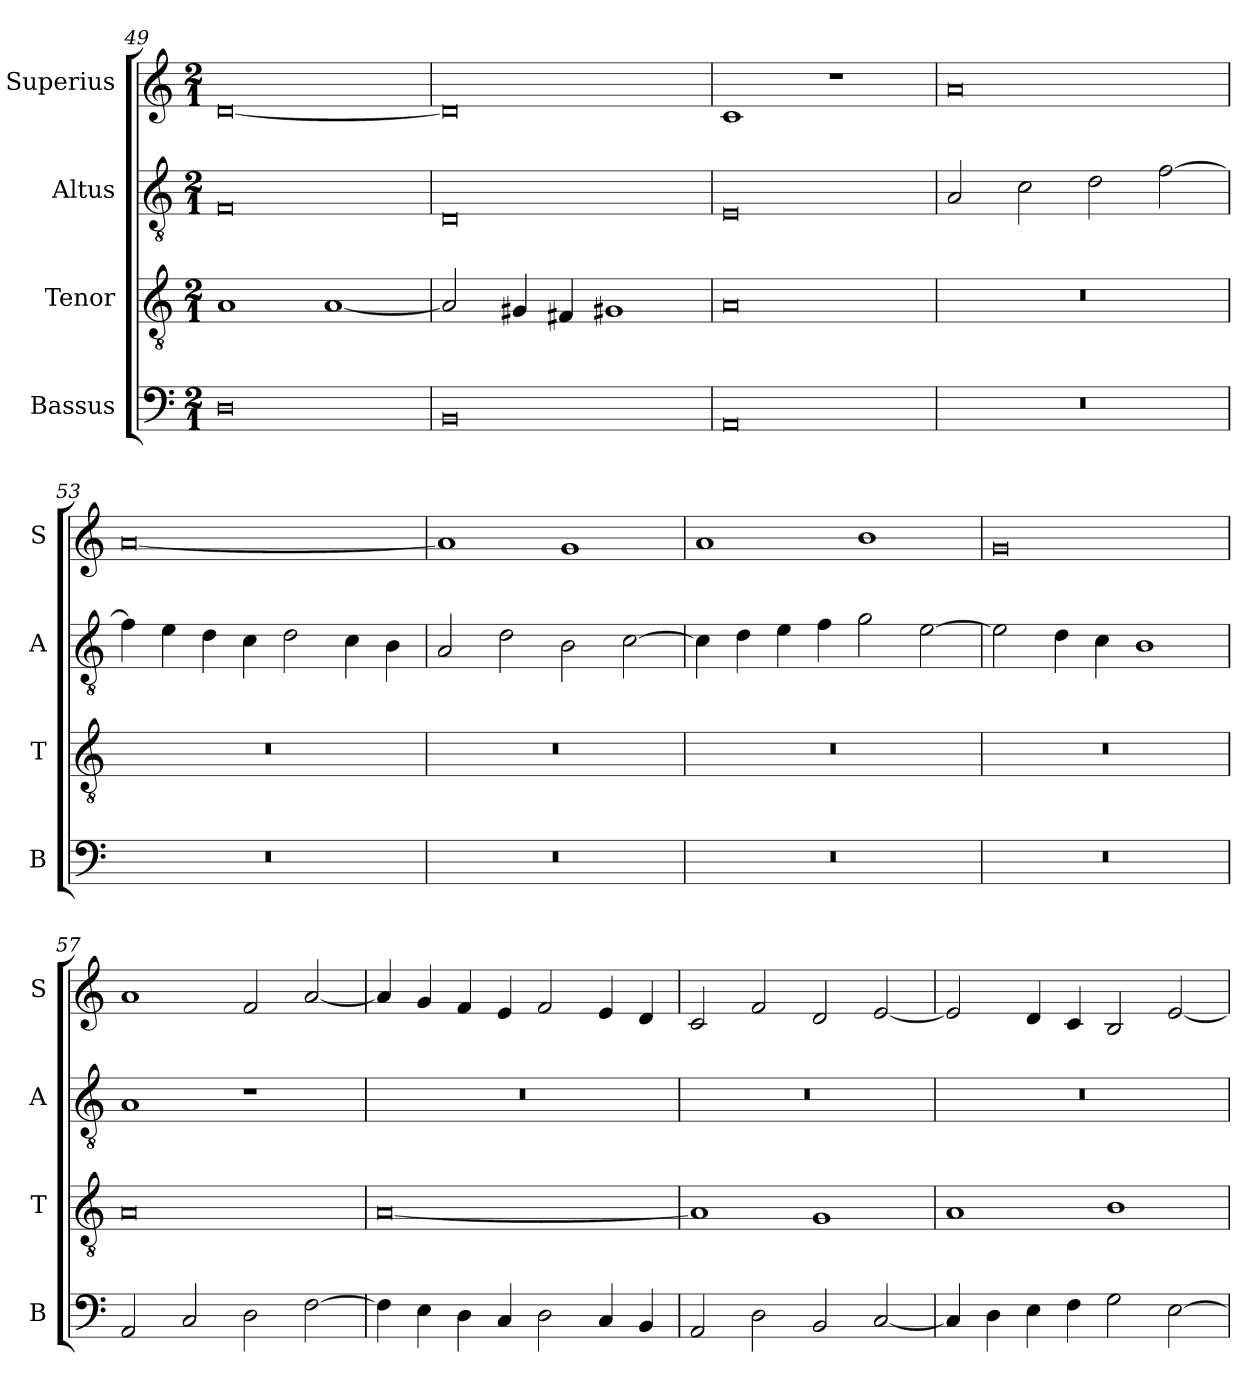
**kern	**kern	**kern	**kern
*part4	*part3	*part2	*part1
*staff4	*staff3	*staff2	*staff1
*I"Bassus	*I"Tenor	*I"Altus	*I"Superius
*I'B	*I'T	*I'A	*I'S
*clefF4	*clefGv2	*clefGv2	*clefG2
*k[]	*k[]	*k[]	*k[]
*M2/1	*M2/1	*M2/1	*M2/1
=49	=49	=49	=49
0D	1A	0F	[0d
.	[1A	.	.
=50	=50	=50	=50
0BB	2A/]	0D	0d]
.	4G#X/	.	.
.	4F#X/	.	.
.	1G#X	.	.
=51	=51	=51	=51
0AA	0A	0E	1c
.	.	.	1r
=52	=52	=52	=52
0r	0r	2A/	0a
.	.	2c\	.
.	.	2d\	.
.	.	[2f\	.
=53	=53	=53	=53
0r	0r	4f\]	[0a
.	.	4e\	.
.	.	4d\	.
.	.	4c\	.
.	.	2d\	.
.	.	4c\	.
.	.	4B\	.
=54	=54	=54	=54
0r	0r	2A/	1a]
.	.	2d\	.
.	.	2B\	1g
.	.	[2c\	.
=55	=55	=55	=55
0r	0r	4c\]	1a
.	.	4d\	.
.	.	4e\	.
.	.	4f\	.
.	.	2g\	1b
.	.	[2e\	.
=56	=56	=56	=56
0r	0r	2e\]	0g
.	.	4d\	.
.	.	4c\	.
.	.	1B	.
=57	=57	=57	=57
2AA/	0A	1A	1a
2C/	.	.	.
2D\	.	1r	2f/
[2F\	.	.	[2a/
=58	=58	=58	=58
4F\]	[0A	0r	4a/]
4E\	.	.	4g/
4D\	.	.	4f/
4C/	.	.	4e/
2D\	.	.	2f/
4C/	.	.	4e/
4BB/	.	.	4d/
=59	=59	=59	=59
2AA/	1A]	0r	2c/
2D\	.	.	2f/
2BB/	1G	.	2d/
[2C/	.	.	[2e/
=60	=60	=60	=60
4C/]	1A	0r	2e/]
4D\	.	.	.
4E\	.	.	4d/
4F\	.	.	4c/
2G\	1B	.	2B/
[2E\	.	.	[2e/
=	=	=	=
*-	*-	*-	*-
